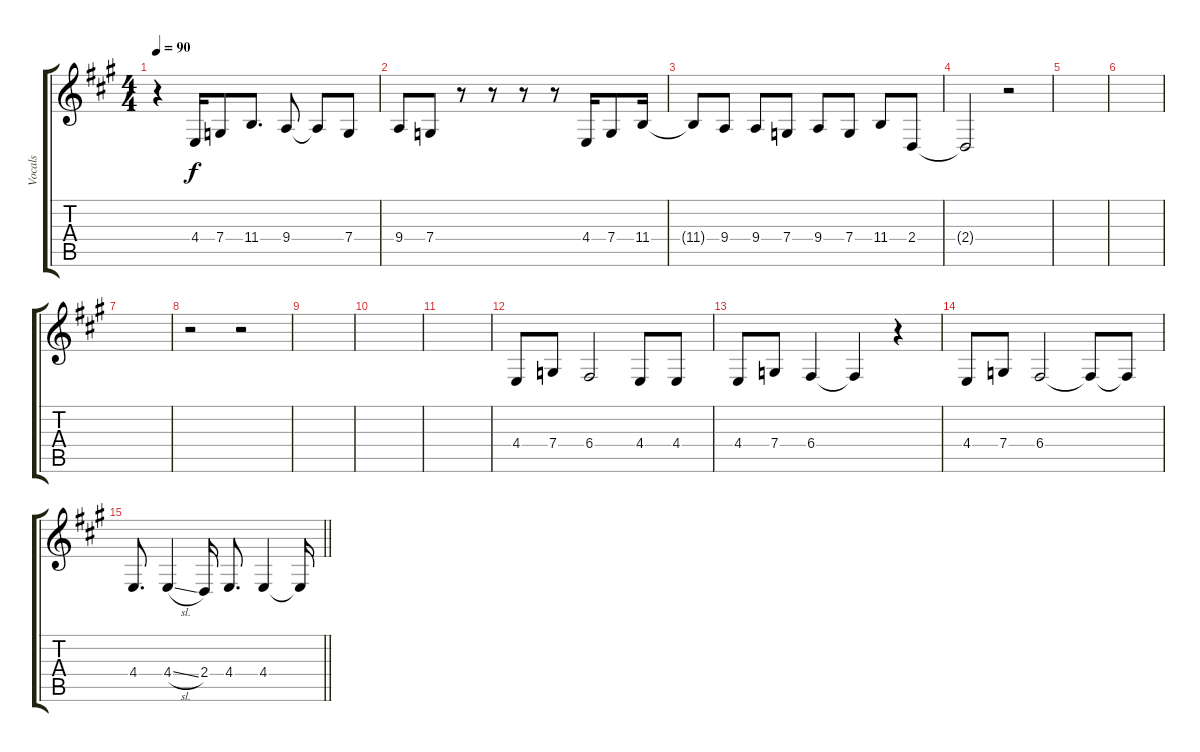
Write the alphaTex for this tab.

\track ("Vocals" "Vocals") {instrument altosax}
\staff {score tabs}
\tuning (D4 A3 F3 C3 G2 D2) {hide}
\ts (4 4)
\tempo 90
\clef g2
\ks a
r.4{dy f} 4.4.16 7.4.8 11.4.8{d} 9.4.8 9.4{t}.8 7.4.8 |
9.4.8 7.4.8 r.8 r.8 r.8 r.8 4.4.16 7.4.8 11.4.16 |
11.4{t}.8 9.4.8 9.4.8 7.4.8 9.4.8 7.4.8 11.4.8 2.4.8 |
2.4{t}.2 r.2 |
|
|
|
r.2 r.2 |
|
|
|
4.4.8 7.4.8 6.4.2 4.4.8 4.4.8 |
4.4.8 7.4.8 6.4.4 6.4{t}.4 r.4 |
4.4.8 7.4.8 6.4.2 6.4{t}.8 6.4{t}.8 |
\barLineRight lightlight
4.4.8{d} 4.4{sl}.4 2.4.16 4.4.8{d} 4.4.4 4.4{t}.16
